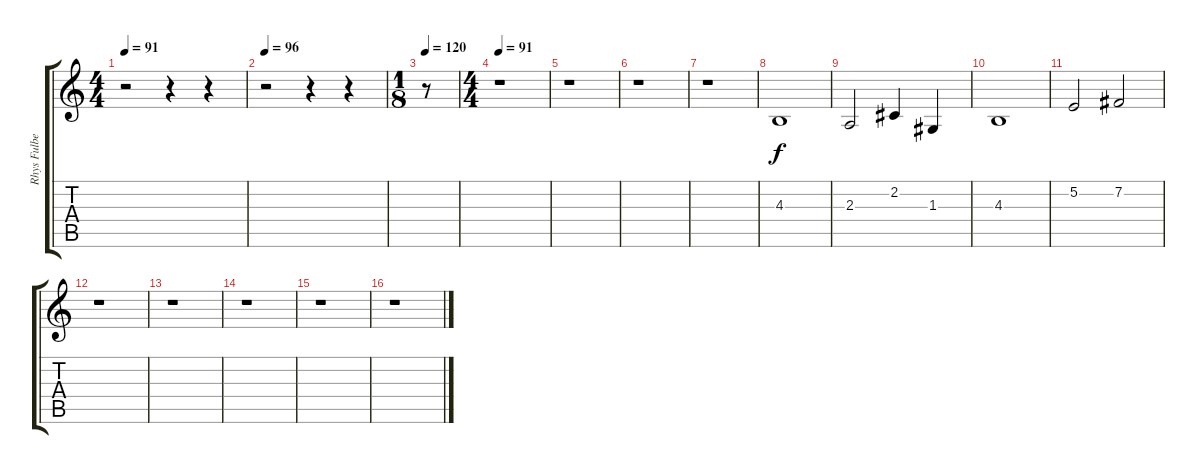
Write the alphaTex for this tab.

\track ("Rhys Fulber" "Rhys Fulbe") {instrument pad2warm}
\staff {score tabs}
\tuning (E4 B3 G3 D3 A2 E2) {hide}
\ts (4 4)
\tempo 91
\clef g2
\ks c
r.2{dy f} r.4 r.4 |
\tempo 96
r.2 r.4 r.4 |
\ts (1 8)
\tempo 120
r.8 |
\ts (4 4)
\tempo 91
r.1 |
r.1 |
r.1 |
r.1 |
4.3.1 |
2.3.2 2.2.4 1.3.4 |
4.3.1 |
5.2.2 7.2.2 |
r.1 |
r.1 |
r.1 |
r.1 |
r.1
